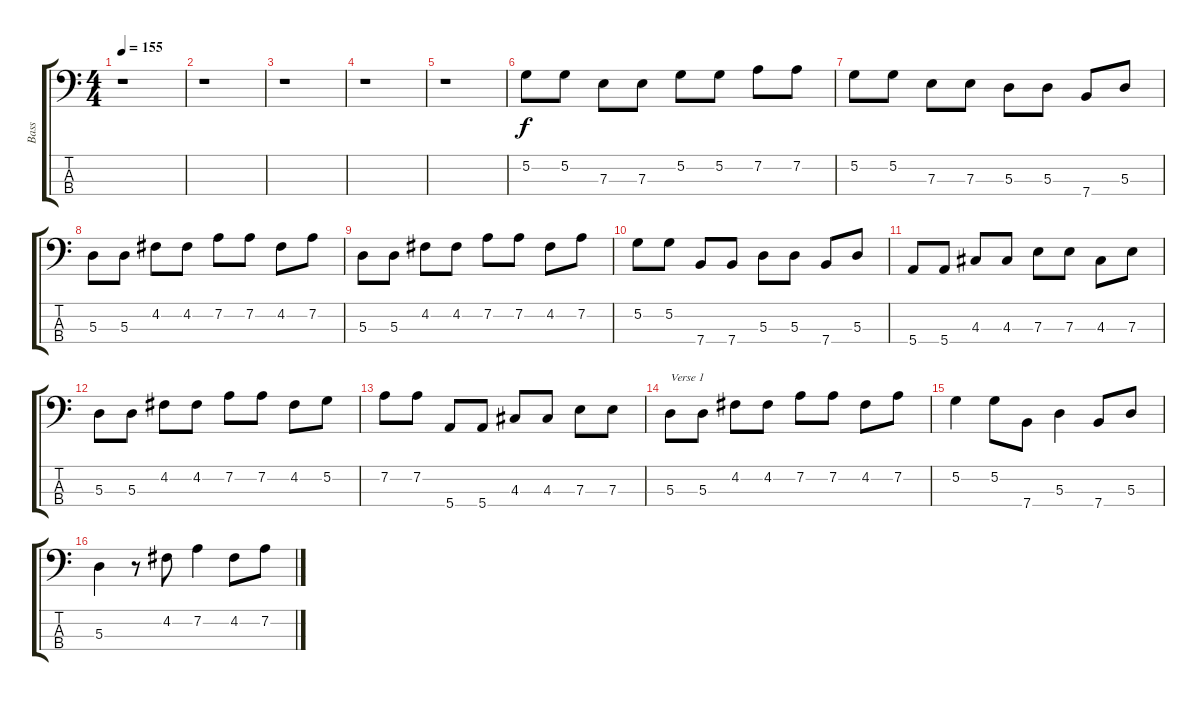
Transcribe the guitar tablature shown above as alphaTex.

\track ("Bass" "Bass") {instrument electricbassfinger}
\staff {score tabs}
\tuning (G2 D2 A1 E1) {hide}
\ts (4 4)
\tempo 155
\clef f4
\ks c
r.1{dy f instrument electricbassfinger} |
r.1 |
r.1 |
r.1 |
r.1 |
5.2.8 5.2.8 7.3.8 7.3.8 5.2.8 5.2.8 7.2.8 7.2.8 |
5.2.8 5.2.8 7.3.8 7.3.8 5.3.8 5.3.8 7.4.8 5.3.8 |
5.3.8 5.3.8 4.2.8 4.2.8 7.2.8 7.2.8 4.2.8 7.2.8 |
5.3.8 5.3.8 4.2.8 4.2.8 7.2.8 7.2.8 4.2.8 7.2.8 |
5.2.8 5.2.8 7.4.8 7.4.8 5.3.8 5.3.8 7.4.8 5.3.8 |
5.4.8 5.4.8 4.3.8 4.3.8 7.3.8 7.3.8 4.3.8 7.3.8 |
5.3.8 5.3.8 4.2.8 4.2.8 7.2.8 7.2.8 4.2.8 5.2.8 |
7.2.8 7.2.8 5.4.8 5.4.8 4.3.8 4.3.8 7.3.8 7.3.8 |
5.3.8{txt "Verse 1"} 5.3.8 4.2.8 4.2.8 7.2.8 7.2.8 4.2.8 7.2.8 |
5.2.4 5.2.8 7.4.8 5.3.4 7.4.8 5.3.8 |
5.3.4 r.8 4.2.8 7.2.4 4.2.8 7.2.8
